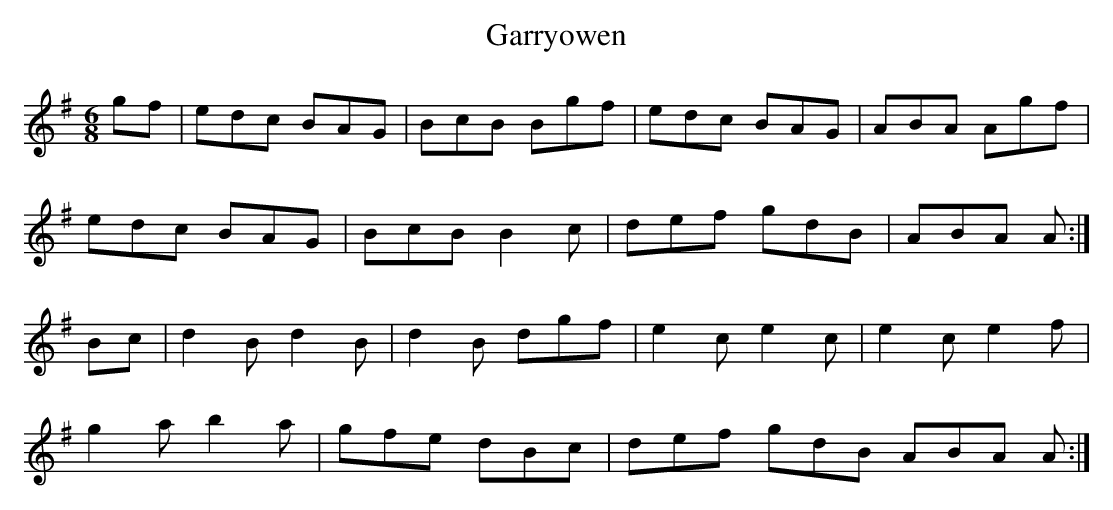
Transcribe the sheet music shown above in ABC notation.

X:1
T:Garryowen
M:6/8
L:1/8
K:G
gf|edc BAG|BcB Bgf|edc BAG|ABA Agf|!
edc BAG|BcB B2c|def gdB|ABA A:|!
Bc|d2B d2B|d2B dgf|e2c e2c|e2c e2f|!
g2a b2a|gfe dBc|def gdB ABA A:|
